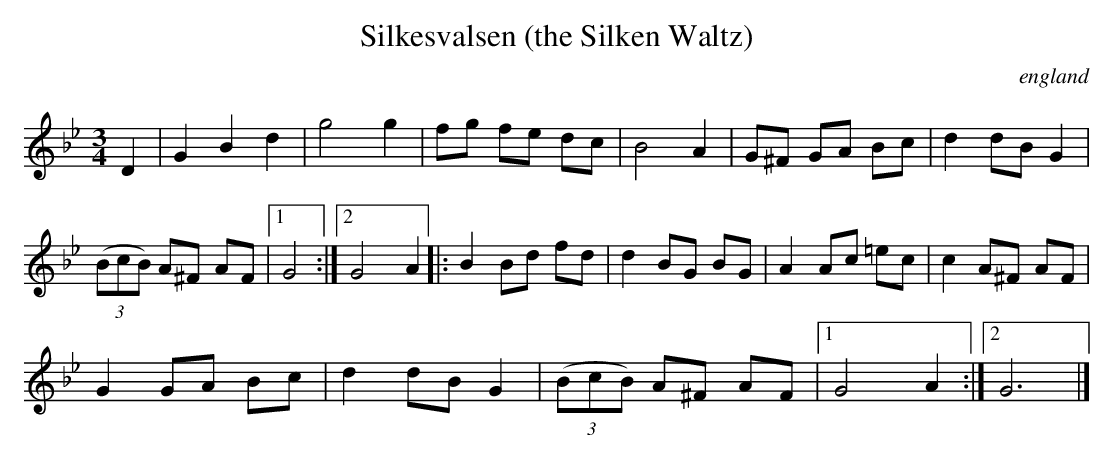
X:1
T:Silkesvalsen (the Silken Waltz)
O:england
M:3/4
L:1/8
K:Gm
D2|G2B2d2|g4g2|fg fe dc|B4A2|G^F GA Bc|d2 dB G2|
((3BcB) A^F AF|1 G4:|2 G4A2|: \
B2 Bd fd|d2 BG BG|A2 Ac =ec|c2 A^F AF|
G2 GA Bc|d2 dB G2|((3BcB) A^F AF|1 G4A2:|2 G6|]
